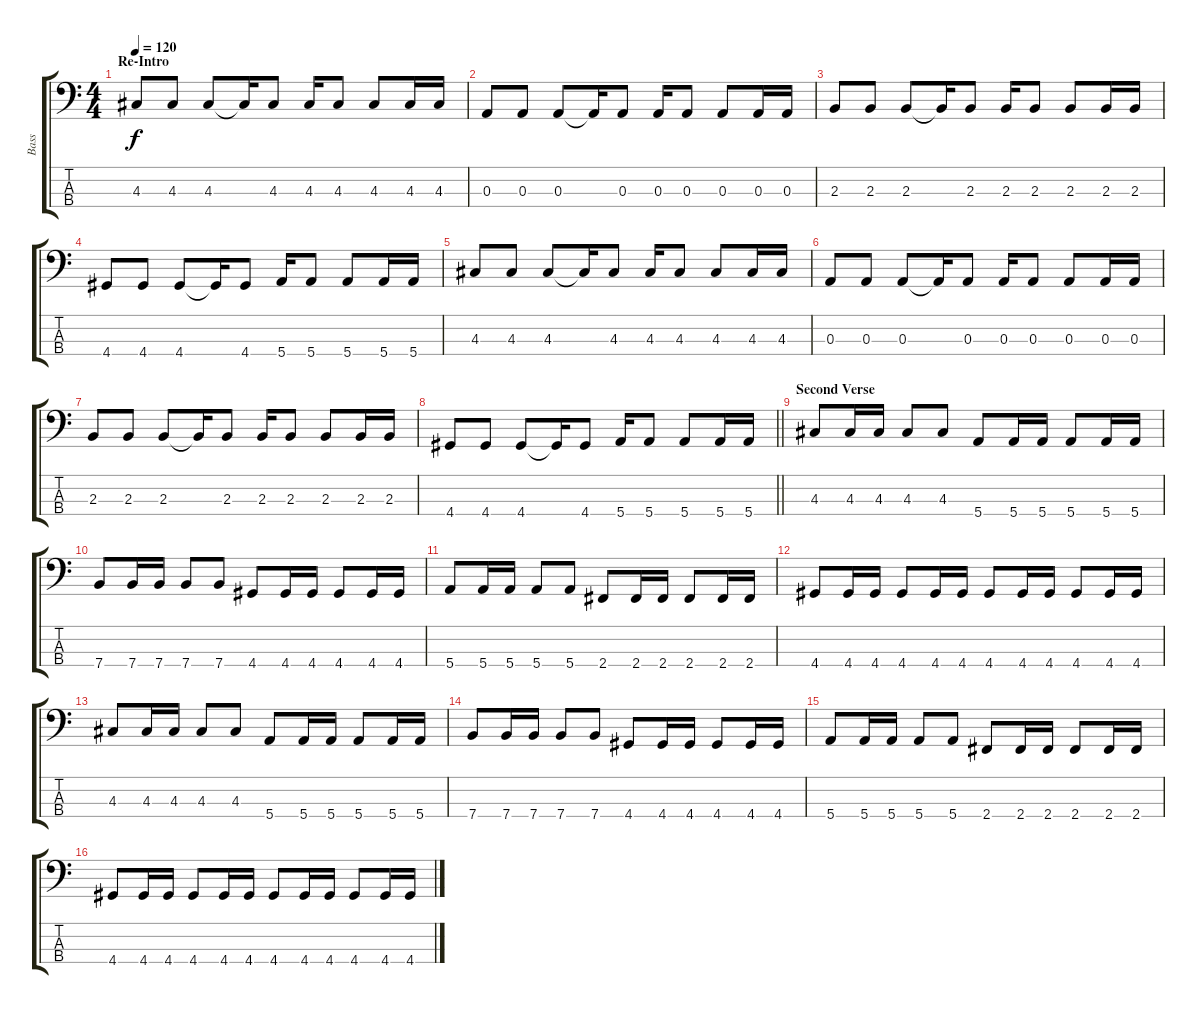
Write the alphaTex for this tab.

\track ("Bass" "Bass") {instrument electricbassfinger}
\staff {score tabs}
\tuning (G2 D2 A1 E1) {hide}
\ts (4 4)
\section ("" "Re-Intro")
\tempo 120
\clef f4
\ks c
4.3.8{dy f} 4.3.8 4.3.8 4.3{t}.16 4.3.8 4.3.16 4.3.8 4.3.8 4.3.16 4.3.16 |
0.3.8 0.3.8 0.3.8 0.3{t}.16 0.3.8 0.3.16 0.3.8 0.3.8 0.3.16 0.3.16 |
2.3.8 2.3.8 2.3.8 2.3{t}.16 2.3.8 2.3.16 2.3.8 2.3.8 2.3.16 2.3.16 |
4.4.8 4.4.8 4.4.8 4.4{t}.16 4.4.8 5.4.16 5.4.8 5.4.8 5.4.16 5.4.16 |
4.3.8 4.3.8 4.3.8 4.3{t}.16 4.3.8 4.3.16 4.3.8 4.3.8 4.3.16 4.3.16 |
0.3.8 0.3.8 0.3.8 0.3{t}.16 0.3.8 0.3.16 0.3.8 0.3.8 0.3.16 0.3.16 |
2.3.8 2.3.8 2.3.8 2.3{t}.16 2.3.8 2.3.16 2.3.8 2.3.8 2.3.16 2.3.16 |
\barLineRight lightlight
4.4.8 4.4.8 4.4.8 4.4{t}.16 4.4.8 5.4.16 5.4.8 5.4.8 5.4.16 5.4.16 |
\section ("" "Second Verse")
4.3.8 4.3.16 4.3.16 4.3.8 4.3.8 5.4.8 5.4.16 5.4.16 5.4.8 5.4.16 5.4.16 |
7.4.8 7.4.16 7.4.16 7.4.8 7.4.8 4.4.8 4.4.16 4.4.16 4.4.8 4.4.16 4.4.16 |
5.4.8 5.4.16 5.4.16 5.4.8 5.4.8 2.4.8 2.4.16 2.4.16 2.4.8 2.4.16 2.4.16 |
4.4.8 4.4.16 4.4.16 4.4.8 4.4.16 4.4.16 4.4.8 4.4.16 4.4.16 4.4.8 4.4.16 4.4.16 |
4.3.8 4.3.16 4.3.16 4.3.8 4.3.8 5.4.8 5.4.16 5.4.16 5.4.8 5.4.16 5.4.16 |
7.4.8 7.4.16 7.4.16 7.4.8 7.4.8 4.4.8 4.4.16 4.4.16 4.4.8 4.4.16 4.4.16 |
5.4.8 5.4.16 5.4.16 5.4.8 5.4.8 2.4.8 2.4.16 2.4.16 2.4.8 2.4.16 2.4.16 |
4.4.8 4.4.16 4.4.16 4.4.8 4.4.16 4.4.16 4.4.8 4.4.16 4.4.16 4.4.8 4.4.16 4.4.16
